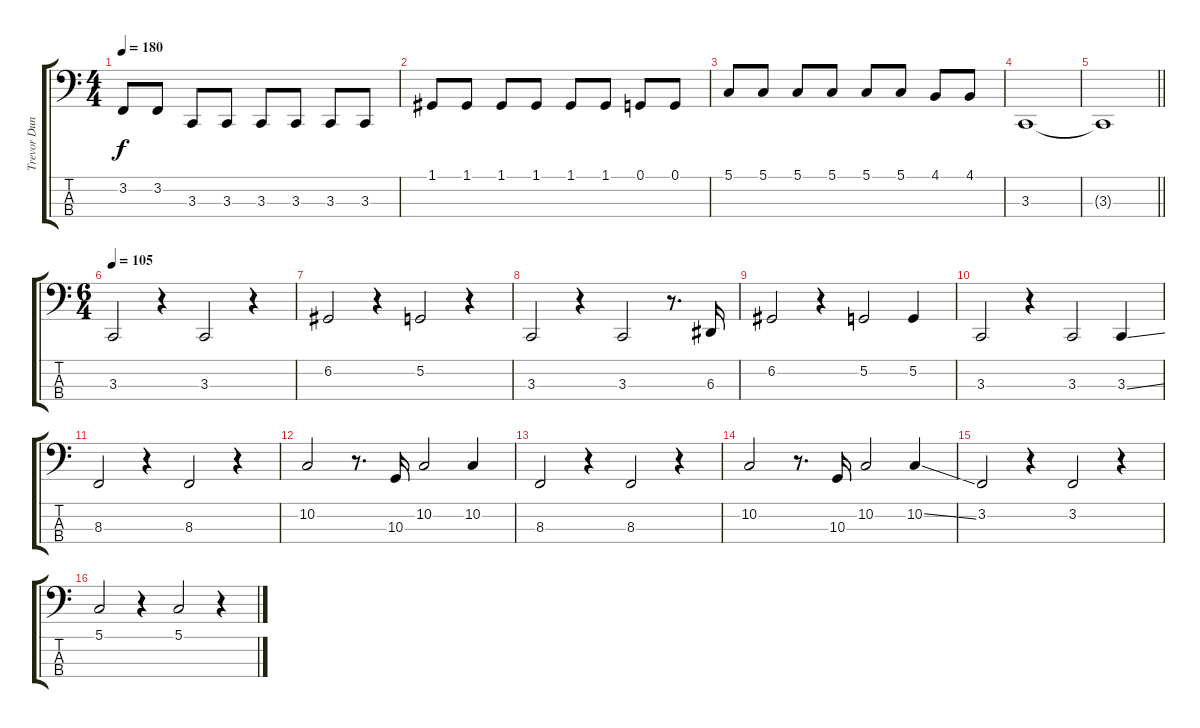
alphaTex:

\track ("Trevor Dunn" "Trevor Dun") {instrument electricbassfinger}
\staff {score tabs}
\tuning (G1 D1 A0 E0) {hide}
\ts (4 4)
\tempo 180
\clef f4
\ks c
3.2.8{dy f} 3.2.8 3.3.8 3.3.8 3.3.8 3.3.8 3.3.8 3.3.8 |
1.1.8 1.1.8 1.1.8 1.1.8 1.1.8 1.1.8 0.1.8 0.1.8 |
5.1.8 5.1.8 5.1.8 5.1.8 5.1.8 5.1.8 4.1.8 4.1.8 |
3.3.1 |
\barLineRight lightlight
3.3{t}.1 |
\ts (6 4)
\tempo 105
3.3.2 r.4 3.3.2 r.4 |
6.2.2 r.4 5.2.2 r.4 |
3.3.2 r.4 3.3.2 r.8{d} 6.3.16 |
6.2.2 r.4 5.2.2 5.2.4 |
3.3.2 r.4 3.3.2 3.3{ss}.4 |
8.3.2 r.4 8.3.2 r.4 |
10.2.2 r.8{d} 10.3.16 10.2.2 10.2.4 |
8.3.2 r.4 8.3.2 r.4 |
10.2.2 r.8{d} 10.3.16 10.2.2 10.2{ss}.4 |
3.2.2 r.4 3.2.2 r.4 |
5.1.2 r.4 5.1.2 r.4
